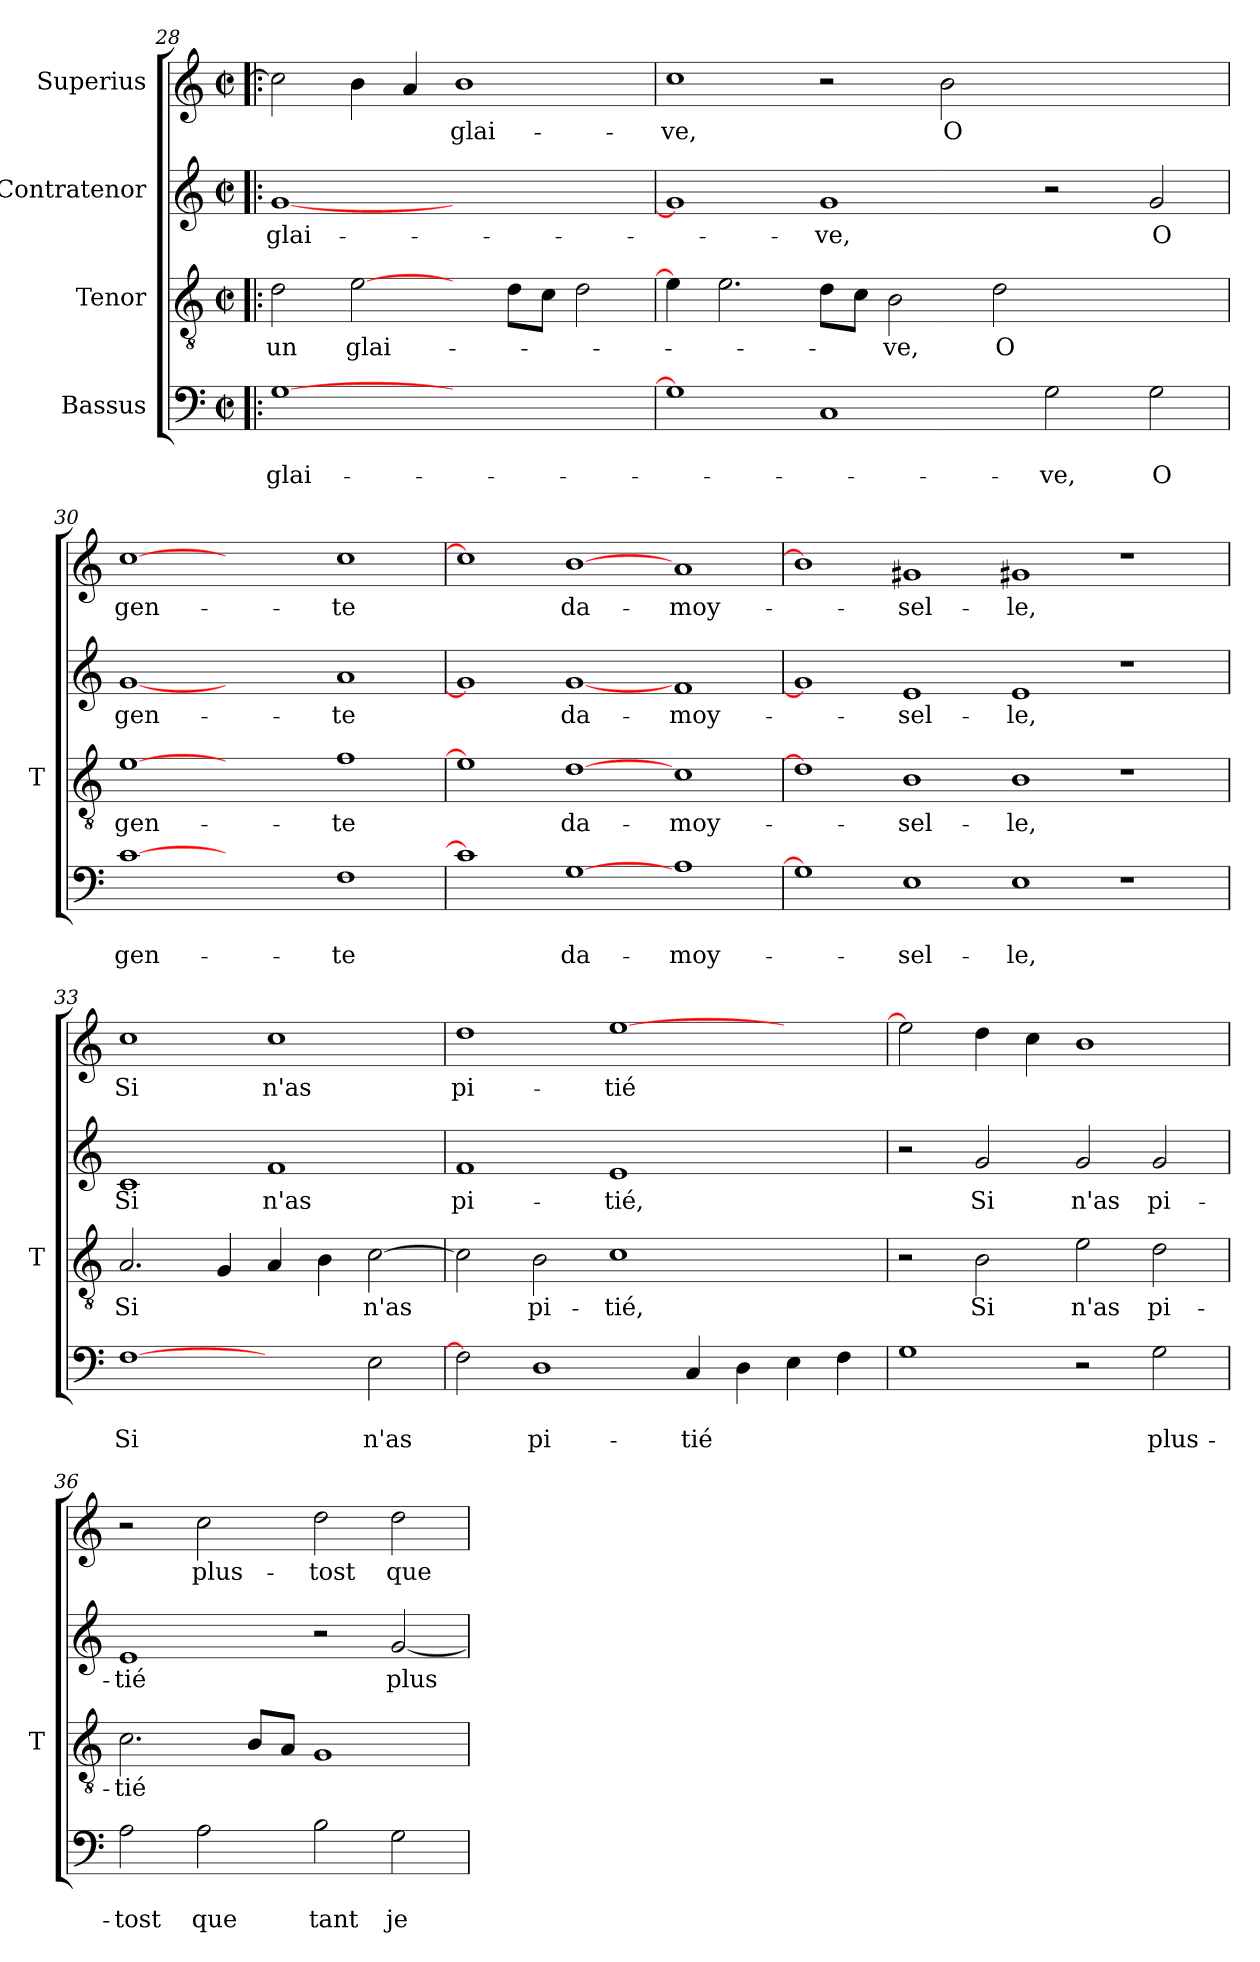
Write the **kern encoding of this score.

**kern	**text	**text	**kern	**text	**kern	**text	**kern	**text
*part4	*part4	*part4	*part3	*part3	*part2	*part2	*part1	*part1
*staff4	*staff4	*staff4	*staff3	*staff3	*staff2	*staff2	*staff1	*staff1
*I"Bassus	*	*	*I"Tenor	*	*I"Contratenor	*	*I"Superius	*
*	*	*	*I'T	*	*	*	*	*
*clefF4	*	*	*clefGv2	*	*clefG2	*	*clefG2	*
*k[]	*	*	*k[]	*	*k[]	*	*k[]	*
*C:	*	*	*C:	*	*C:	*	*C:	*
*M2/2	*	*	*M2/2	*	*M2/2	*	*M2/2	*
*met(c|)	*	*	*met(c|)	*	*met(c|)	*	*met(c|)	*
=28!|:	=28!|:	=28!|:	=28!|:	=28!|:	=28!|:	=28!|:	=28!|:	=28!|:
[1G	.	glai-	2d	-un	[1g	glai-	2cc]	.
.	.	.	[2e	glai-	.	.	4b	.
.	.	.	.	.	.	.	4a	.
1ryy	.	.	4ryy	.	1ryy	.	1b	glai-
.	.	.	8dL	.	.	.	.	.
.	.	.	8cJ	.	.	.	.	.
.	.	.	2d	.	.	.	.	.
=29	=29	=29	=29	=29	=29	=29	=29	=29
1G]	.	.	4e]	.	1g]	.	1cc	-ve,
.	.	.	2.e	.	.	.	.	.
1C	.	.	8dL	.	1g	-ve,	2r	.
.	.	.	8cJ	.	.	.	.	.
.	.	.	2B	-ve,	.	.	.	.
.	.	.	.	.	.	.	2b	-O
.	.	.	2d	-O	.	.	.	.
2G	.	-ve,	.	.	2r	.	1ryy	.
.	.	.	2.ryy	.	.	.	.	.
2G	.	-O	.	.	2g	-O	.	.
!!LO:PB:g=z
=30	=30	=30	=30	=30	=30	=30	=30	=30
[1c	.	gen-	[1e	gen-	[1g	gen-	[1cc	gen-
1ryy	.	.	1ryy	.	1ryy	.	1ryy	.
1F	.	-te	1f	-te	1a	-te	1cc	-te
=31	=31	=31	=31	=31	=31	=31	=31	=31
1c]	.	.	1e]	.	1g]	.	1cc]	.
[1G	.	da-	[1d	da-	[1g	da-	[1b	da-
1A	.	moy-	1c	moy-	1f	moy-	1a	moy-
=32	=32	=32	=32	=32	=32	=32	=32	=32
1G]	.	.	1d]	.	1g]	.	1b]	.
1E	.	sel-	1B	sel-	1e	sel-	1g#X	sel-
1E	.	-le,	1B	-le,	1e	-le,	1g#X	-le,
1r	.	.	1r	.	1r	.	1r	.
=33	=33	=33	=33	=33	=33	=33	=33	=33
[1F	.	-Si	2.A	-Si	1c	-Si	1cc	-Si
.	.	.	4G	.	.	.	.	.
2ryy	.	.	4A	.	1f	-n'as	1cc	-n'as
.	.	.	4B	.	.	.	.	.
2E	.	-n'as	[2c	-n'as	.	.	.	.
=34	=34	=34	=34	=34	=34	=34	=34	=34
2F]	.	.	2c]	.	1f	pi-	1dd	pi-
1D	.	pi-	2B	pi-	.	.	.	.
.	.	.	1c	-tié,	1e	-tié,	[1ee	-tié
4C	.	-tié	.	.	.	.	.	.
4D	.	.	.	.	.	.	.	.
4E	.	.	2ryy	.	2ryy	.	2ryy	.
4F	.	.	.	.	.	.	.	.
!!LO:LB:g=z
=35	=35	=35	=35	=35	=35	=35	=35	=35
1G	.	.	2r	.	2r	.	2ee]	.
.	.	.	2B	-Si	2g	-Si	4dd	.
.	.	.	.	.	.	.	4cc	.
2r	.	.	2e	-n'as	2g	-n'as	1b	.
2G	.	plus-	2d	pi-	2g	pi-	.	.
=36	=36	=36	=36	=36	=36	=36	=36	=36
2A	.	-tost	2.c	-tié	1e	-tié	2r	.
2A	.	-que	.	.	.	.	2cc	plus-
.	.	.	8BL	.	.	.	.	.
.	.	.	8AJ	.	.	.	.	.
2B	.	-tant	1G	.	2r	.	2dd	-tost
2G	.	-je	.	.	[2g	plus-	2dd	-que
=	=	=	=	=	=	=	=	=
*-	*-	*-	*-	*-	*-	*-	*-	*-
